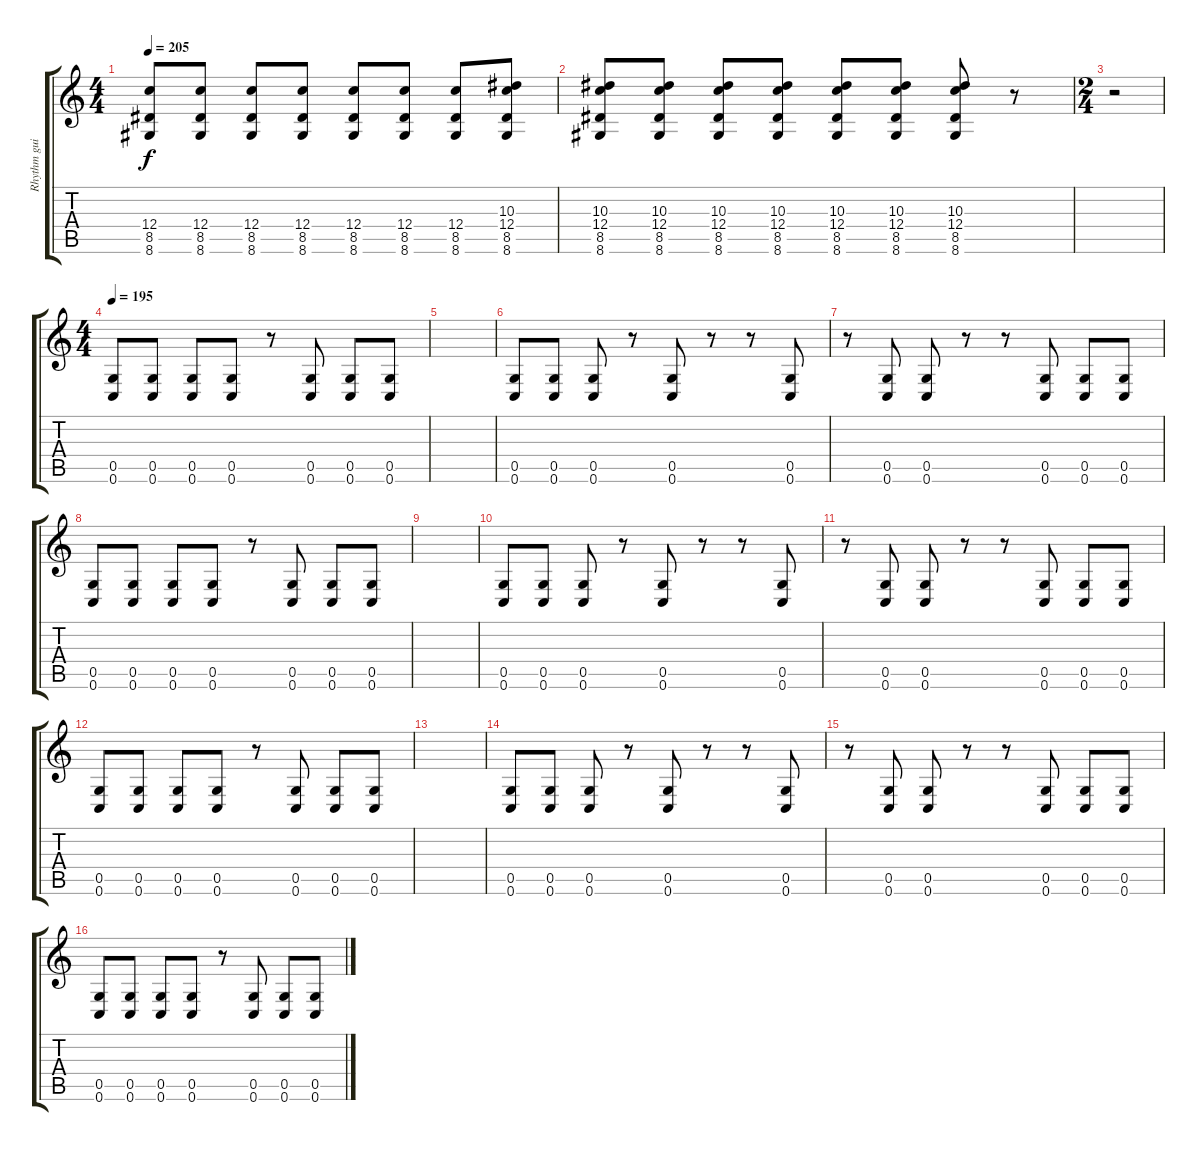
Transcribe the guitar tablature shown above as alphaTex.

\track ("Rhythm guitar right" "Rhythm gui") {instrument overdrivenguitar}
\staff {score tabs}
\tuning (D4 A3 F3 C3 G2 C2) {hide}
\ts (4 4)
\tempo 205
\clef g2
\ks c
(12.4 8.5 8.6).8{dy f} (12.4 8.5 8.6).8 (12.4 8.5 8.6).8 (12.4 8.5 8.6).8 (12.4 8.5 8.6).8 (12.4 8.5 8.6).8 (12.4 8.5 8.6).8 (10.3 12.4 8.5 8.6).8 |
(10.3 12.4 8.5 8.6).8 (10.3 12.4 8.5 8.6).8 (10.3 12.4 8.5 8.6).8 (10.3 12.4 8.5 8.6).8 (10.3 12.4 8.5 8.6).8 (10.3 12.4 8.5 8.6).8 (10.3 12.4 8.5 8.6).8 r.8 |
\ts (2 4)
r.2 |
\ts (4 4)
\tempo 195
(0.5 0.6).8 (0.5 0.6).8 (0.5 0.6).8 (0.5 0.6).8 r.8 (0.5 0.6).8 (0.5 0.6).8 (0.5 0.6).8 |
|
(0.5 0.6).8 (0.5 0.6).8 (0.5 0.6).8 r.8 (0.5 0.6).8 r.8 r.8 (0.5 0.6).8 |
r.8 (0.5 0.6).8 (0.5 0.6).8 r.8 r.8 (0.5 0.6).8 (0.5 0.6).8 (0.5 0.6).8 |
(0.5 0.6).8 (0.5 0.6).8 (0.5 0.6).8 (0.5 0.6).8 r.8 (0.5 0.6).8 (0.5 0.6).8 (0.5 0.6).8 |
|
(0.5 0.6).8 (0.5 0.6).8 (0.5 0.6).8 r.8 (0.5 0.6).8 r.8 r.8 (0.5 0.6).8 |
r.8 (0.5 0.6).8 (0.5 0.6).8 r.8 r.8 (0.5 0.6).8 (0.5 0.6).8 (0.5 0.6).8 |
(0.5 0.6).8 (0.5 0.6).8 (0.5 0.6).8 (0.5 0.6).8 r.8 (0.5 0.6).8 (0.5 0.6).8 (0.5 0.6).8 |
|
(0.5 0.6).8 (0.5 0.6).8 (0.5 0.6).8 r.8 (0.5 0.6).8 r.8 r.8 (0.5 0.6).8 |
r.8 (0.5 0.6).8 (0.5 0.6).8 r.8 r.8 (0.5 0.6).8 (0.5 0.6).8 (0.5 0.6).8 |
(0.5 0.6).8 (0.5 0.6).8 (0.5 0.6).8 (0.5 0.6).8 r.8 (0.5 0.6).8 (0.5 0.6).8 (0.5 0.6).8
